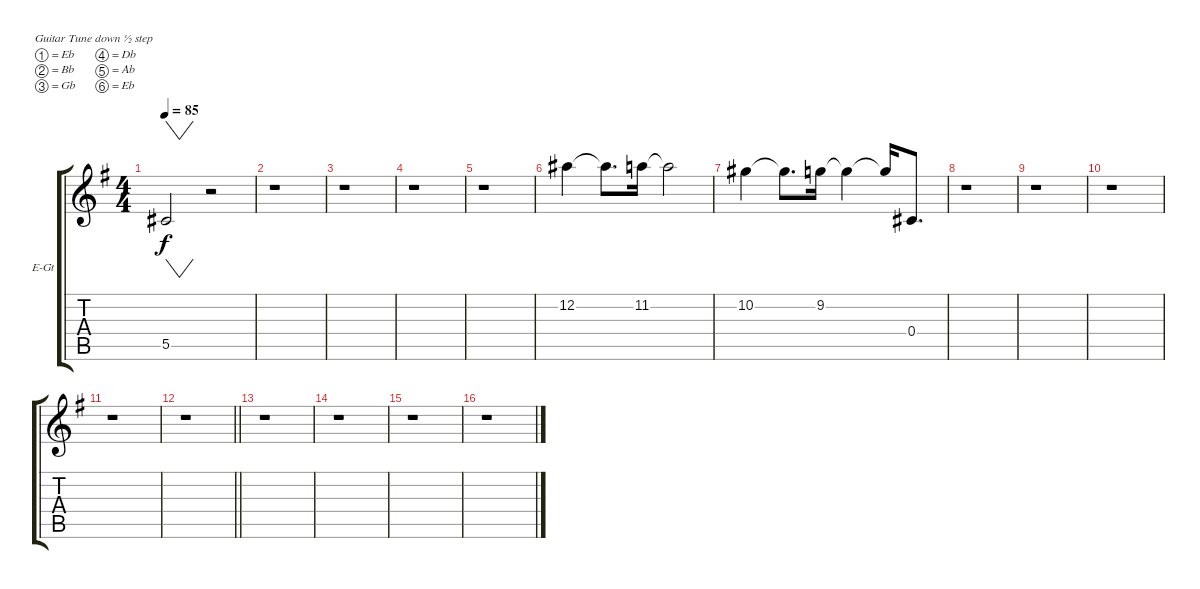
\bracketExtendMode groupsimilarinstruments
\firstSystemTrackNameOrientation horizontal
\otherSystemsTrackNameOrientation horizontal
\track ("o" "E-Gt") {instrument overdrivenguitar}
\staff {score tabs}
\tuning (Eb4 Bb3 Gb3 Db3 Ab2 Eb2)
\ts (4 4)
\tempo 85
\clef g2
\ks g
5.5{t}.2{vw dy f} r.2 |
r.1 |
r.1 |
r.1 |
r.1 |
12.2.4 12.2{t}.8{d} 11.2.16 11.2{t}.2 |
10.2.4 10.2{t}.8{d} 9.2.16 9.2{t}.4 9.2{t}.16 0.4.8{d} |
r.1 |
r.1 |
r.1 |
r.1 |
\barLineRight lightlight
r.1 |
\section ("" " ")
r.1 |
r.1 |
r.1 |
r.1
